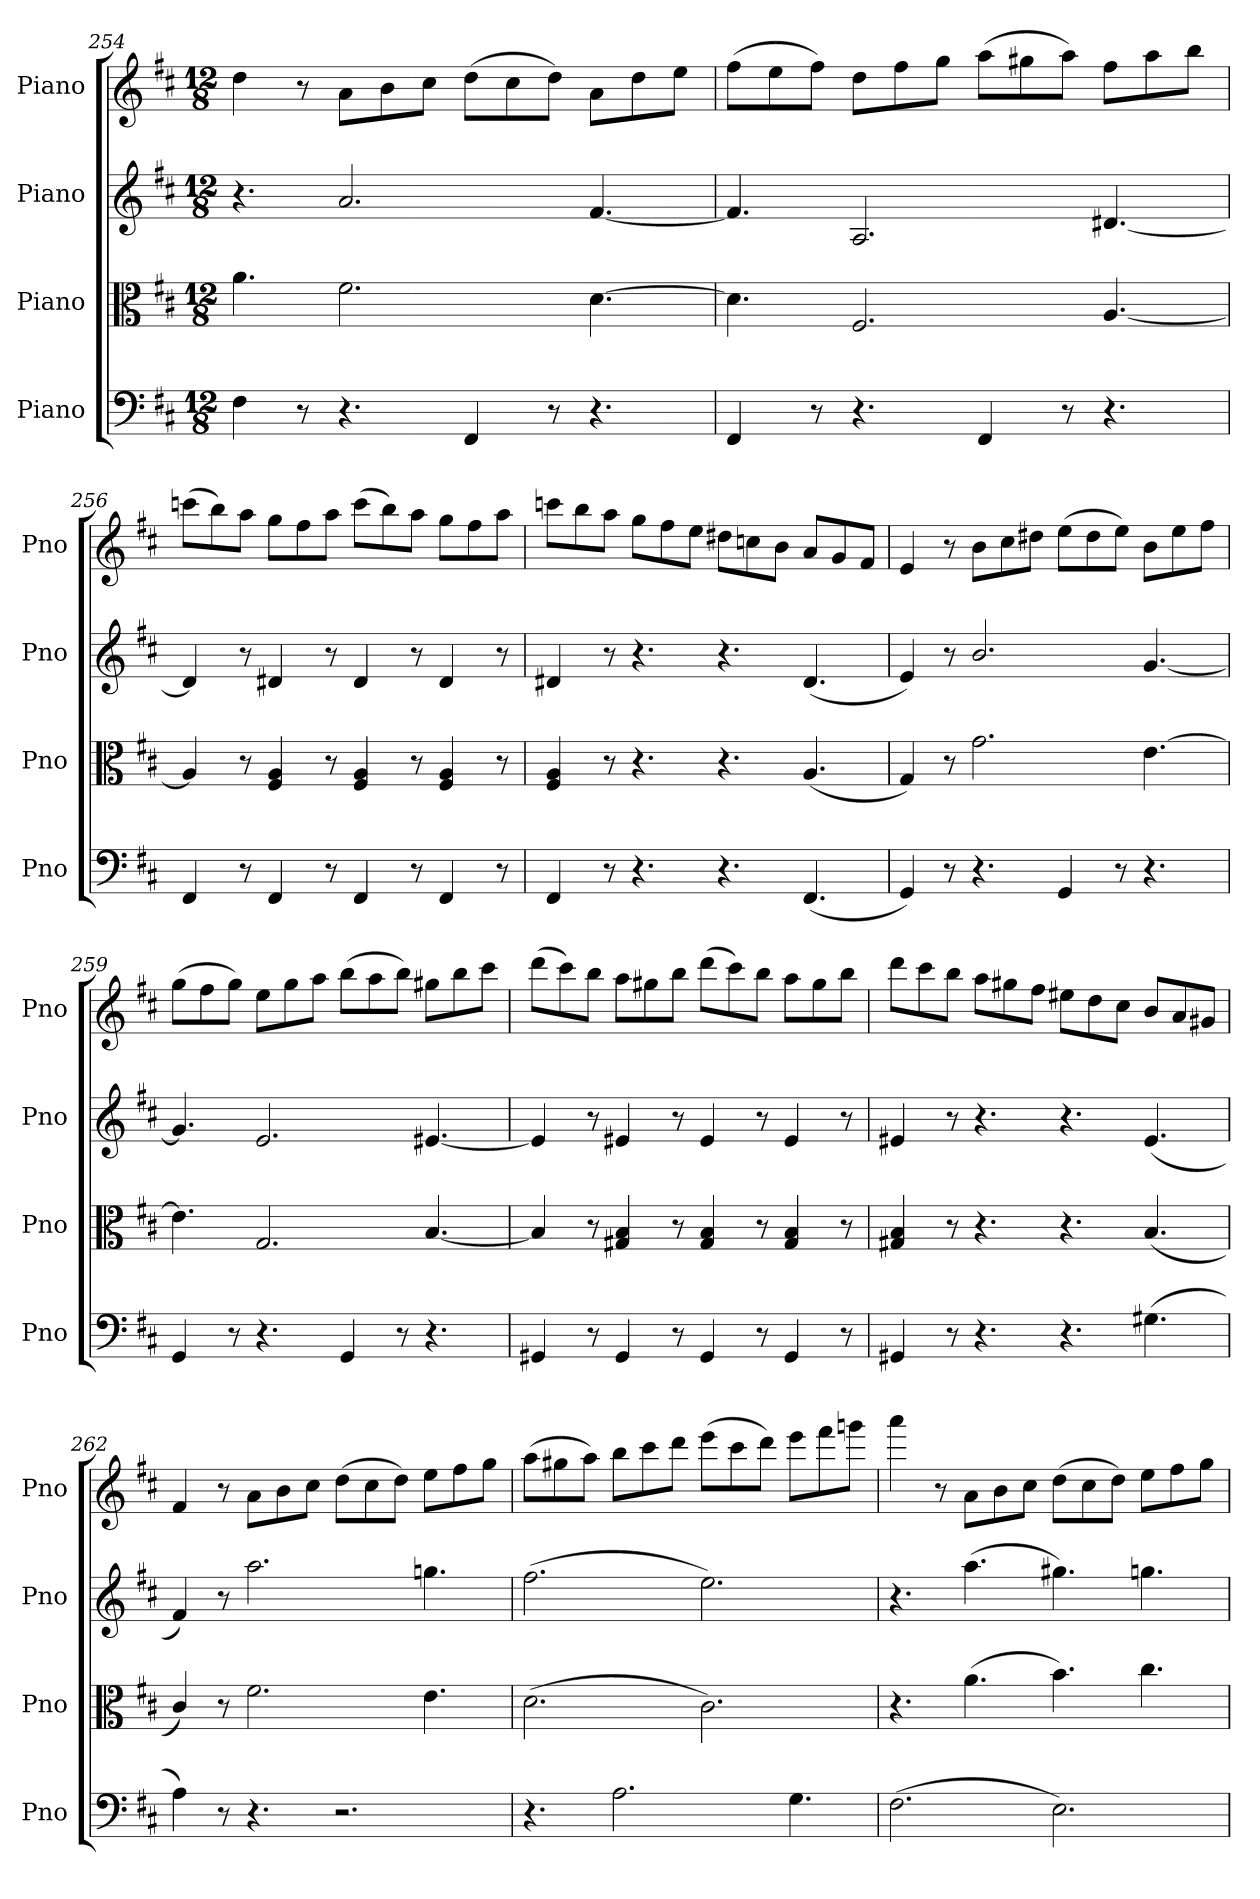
**kern	**kern	**kern	**kern
*part4	*part3	*part2	*part1
*staff4	*staff3	*staff2	*staff1
*I"Piano	*I"Piano	*I"Piano	*I"Piano
*I'Pno	*I'Pno	*I'Pno	*I'Pno
*clefF4	*clefC3	*clefG2	*clefG2
*k[f#c#]	*k[f#c#]	*k[f#c#]	*k[f#c#]
*M12/8	*M12/8	*M12/8	*M12/8
=254	=254	=254	=254
4F#\	4.a\	4.r	4dd\
8r	.	.	8r
4.r	2.f#\	2.a/	8a\L
.	.	.	8b\
.	.	.	8cc#\J
4FF#/	.	.	(8dd\L
.	.	.	8cc#\
8r	.	.	8dd\J)
4.r	[4.d\	[4.f#/	8a\L
.	.	.	8dd\
.	.	.	8ee\J
=255	=255	=255	=255
4FF#/	4.d\]	4.f#/]	(8ff#\L
.	.	.	8ee\
8r	.	.	8ff#\J)
4.r	2.F#/	2.A/	8dd\L
.	.	.	8ff#\
.	.	.	8gg\J
4FF#/	.	.	(8aa\L
.	.	.	8gg#X\
8r	.	.	8aa\J)
4.r	[4.A/	[4.d#X/	8ff#\L
.	.	.	8aa\
.	.	.	8bb\J
=256	=256	=256	=256
4FF#/	4A/]	4d#/]	(8cccn\L
.	.	.	8bb\)
8r	8r	8r	8aa\J
4FF#/	4F#/ 4A/	4d#X/	8gg\L
.	.	.	8ff#\
8r	8r	8r	8aa\J
4FF#/	4F#/ 4A/	4d#/	(8ccc\L
.	.	.	8bb\)
8r	8r	8r	8aa\J
4FF#/	4F#/ 4A/	4d#/	8gg\L
.	.	.	8ff#\
8r	8r	8r	8aa\J
=257	=257	=257	=257
4FF#/	4F#/ 4A/	4d#X/	8cccn\L
.	.	.	8bb\
8r	8r	8r	8aa\J
4.r	4.r	4.r	8gg\L
.	.	.	8ff#\
.	.	.	8ee\J
4.r	4.r	4.r	8dd#X\L
.	.	.	8ccn\
.	.	.	8b\J
(4.FF#/	(4.A/	(4.d#/	8a/L
.	.	.	8g/
.	.	.	8f#/J
!!LO:LB:g=z
=258	=258	=258	=258
4GG/)	4G/)	4e/)	4e/
8r	8r	8r	8r
4.r	2.g\	2.b/	8b\L
.	.	.	8cc#\
.	.	.	8dd#X\J
4GG/	.	.	(8ee\L
.	.	.	8dd#\
8r	.	.	8ee\J)
4.r	[4.e\	[4.g/	8b\L
.	.	.	8ee\
.	.	.	8ff#\J
=259	=259	=259	=259
4GG/	4.e\]	4.g/]	(8gg\L
.	.	.	8ff#\
8r	.	.	8gg\J)
4.r	2.G/	2.e/	8ee\L
.	.	.	8gg\
.	.	.	8aa\J
4GG/	.	.	(8bb\L
.	.	.	8aa\
8r	.	.	8bb\J)
4.r	[4.B/	[4.e#X/	8gg#X\L
.	.	.	8bb\
.	.	.	8ccc#\J
=260	=260	=260	=260
4GG#X/	4B/]	4e#/]	(8ddd\L
.	.	.	8ccc#\)
8r	8r	8r	8bb\J
4GG#/	4G#X/ 4B/	4e#X/	8aa\L
.	.	.	8gg#X\
8r	8r	8r	8bb\J
4GG#/	4G#/ 4B/	4e#/	(8ddd\L
.	.	.	8ccc#\)
8r	8r	8r	8bb\J
4GG#/	4G#/ 4B/	4e#/	8aa\L
.	.	.	8gg#\
8r	8r	8r	8bb\J
=261	=261	=261	=261
4GG#X/	4G#X/ 4B/	4e#X/	8ddd\L
.	.	.	8ccc#\
8r	8r	8r	8bb\J
4.r	4.r	4.r	8aa\L
.	.	.	8gg#X\
.	.	.	8ff#\J
4.r	4.r	4.r	8ee#X\L
.	.	.	8dd\
.	.	.	8cc#\J
(4.G#X\	(4.B/	(4.e#/	8b/L
.	.	.	8a/
.	.	.	8g#X/J
=262	=262	=262	=262
4A\)	4c#/)	4f#/)	4f#/
8r	8r	8r	8r
4.r	2.f#\	2.aa\	8a\L
.	.	.	8b\
.	.	.	8cc#\J
2.r	.	.	(8dd\L
.	.	.	8cc#\
.	.	.	8dd\J)
.	4.e\	4.ggn\	8ee\L
.	.	.	8ff#\
.	.	.	8gg\J
!!LO:PB:g=z
=263	=263	=263	=263
4.r	(2.d\	(2.ff#\	(8aa\L
.	.	.	8gg#X\
.	.	.	8aa\J)
2.A\	.	.	8bb\L
.	.	.	8ccc#\
.	.	.	8ddd\J
.	2.c#\)	2.ee\)	(8eee\L
.	.	.	8ccc#\
.	.	.	8ddd\J)
4.G\	.	.	8eee\L
.	.	.	8fff#\
.	.	.	8gggn\J
=264	=264	=264	=264
(2.F#\	4.r	4.r	4aaa\
.	.	.	8r
.	(4.a\	(4.aa\	8a\L
.	.	.	8b\
.	.	.	8cc#\J
2.E\)	4.b\)	4.gg#X\)	(8dd\L
.	.	.	8cc#\
.	.	.	8dd\J)
.	4.cc#\	4.ggn\	8ee\L
.	.	.	8ff#\
.	.	.	8gg\J
=	=	=	=
*-	*-	*-	*-
